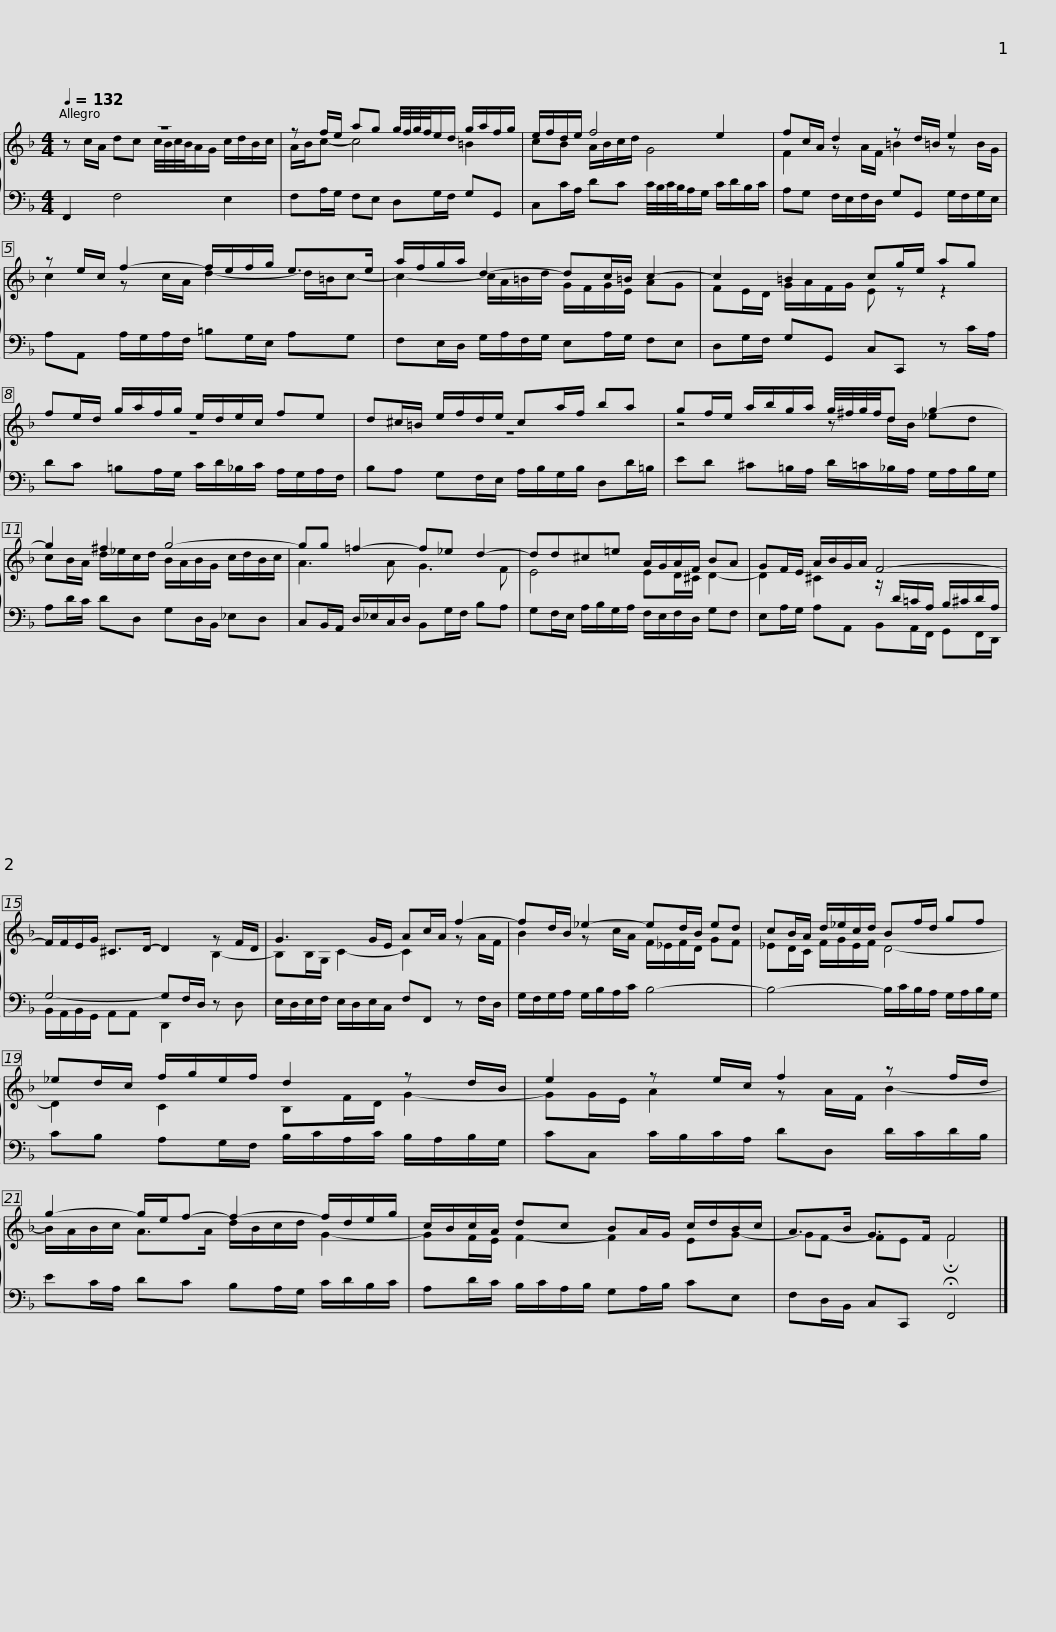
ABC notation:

X:1
%%score { ( 1 2 ) | 3 }
L:1/8
Q:1/4=132
M:4/4
I:linebreak $
K:F
V:1 treble
V:2 treble
V:3 bass
V:1
 z8 | z f/e/ ag g/4f/4g/4f/4e/d/ g/a/f/g/ | e/f/d/e/ f4 e2 |$ fc/A/ d2 z d/=B/ e2 | z e/c/ f2- f/e/f/g/ e>e | %5
 a/f/g/a/ d2- dc/=B/ c2- |$ c2 =B2 cg/e/ ag | fe/d/ g/a/f/g/ e/d/e/c/ fe | d^c/=B/ e/f/d/e/ ca/f/ ba |$ gf/e/ a/b/g/a/ g/4^f/4g/4f/4d g2- | %10
 g2 ^f2 g4- | gg =f2- f_e d2- |$ dd^c=e A/G/A/F/ BA | GF/E/ A/B/G/A/ F4- | F/F/E/G/ ^C>D- D2 z F/D/ |$ %15
 G3 G/E/ Ac/A/ f2- | fd/B/ _e2- ed/B/ ed | cB/A/ d/_e/c/d/ Bf/d/ gf |$ _ed/c/ f/g/e/f/ d2 z d/B/ | e2 z e/c/ f2 z f/d/ | %20
 g2- g/e/f- f2- f/d/e/g/ |$ c/B/c/A/ dc BA/G/ c/d/B/c/ | A>B G>F F4 |] %23
V:2
 z c/A/ dc c/4B/4c/4B/4A/G/ c/d/B/c/ | A/B/c- c4 =B2 | cB A/B/c/d/ G4 |$ F2 z A/F/ =B2 z B/G/ | c2 z c/A/ d2- d/=B/c- | %5
 c2- c/A/=B/d/ G/F/G/E/ AG |$ FE/D/ G/A/F/G/ E z z2 | z8 | z8 |$ z4 z d/B/ _ed | %10
 cB/A/ d/_e/c/d/ B/A/B/G/ c/d/B/c/ | A3 A G3 F |$ E4 ED/^C/ D2- | D2 ^C2 z/[I:staff +1] D/=C/A,/ B,/^C/D/A,/ | G,4- G,F,/D,/[I:staff -1] B,2- |$ %15
 B,B,/G,/ C2- C2 z A/F/ | B2 z c/A/ F/_E/F/D/ GF | _ED/C/ F/G/E/F/ D4- |$ D2 C2 B,F/D/ G2- | GG/E/ A2 z A/F/ B2- | %20
 B/A/B/c/ A>A d/B/c/d/ G2- |$ GF/E/ F2- F2 EG- | GF- FE !fermata!F4 |] %23
V:3
 F,,2 F,4 E,2 | F,A,/G,/ F,E, D,G,/F,/ G,G,, | C,C/A,/ DC C/4B,/4C/4B,/4A,/G,/ C/D/B,/C/ |$ A,G, F,/E,/F,/D,/ G,G,, G,/F,/G,/E,/ | A,A,, A,/G,/A,/F,/ =B,G,/E,/ A,G, | %5
 F,E,/D,/ G,/A,/F,/G,/ E,A,/G,/ F,E, |$ D,G,/F,/ G,G,, C,C,, z C/A,/ | DC =B,A,/G,/ C/D/_B,/C/ A,/G,/A,/F,/ | B,A, G,F,/E,/ A,/B,/G,/B,/ D,D/=B,/ |$ ED ^C=B,/A,/ D/=C/_B,/A,/ G,/A,/B,/G,/ | %10
 A,D/C/ DD, G,D,/B,,/ _E,D, | C,B,,/A,,/ D,/_E,/C,/D,/ B,,G,/F,/ B,A, |$ G,F,/E,/ A,/B,/G,/A,/ F,/E,/F,/D,/ G,F, | E,A,/G,/ A,A,, B,,A,,/F,,/ G,,F,,/D,,/ | B,,/A,,/B,,/G,,/ A,,A,, D,,2 z D, |$ %15
 E,/D,/E,/F,/ E,/D,/E,/C,/ F,F,, z F,/D,/ | G,/F,/G,/A,/ G,/B,/A,/C/ B,4- | B,4- B,/C/B,/A,/ G,/A,/B,/G,/ |$ CB, A,G,/F,/ B,/C/A,/C/ B,/A,/B,/G,/ | CC, C/B,/C/A,/ DD, D/C/D/B,/ | %20
 EC/A,/ DC B,A,/G,/ C/D/B,/C/ |$ A,D/C/ B,/C/A,/B,/ G,A,/B,/ CE, | F,D,/B,,/ C,C,, !fermata!F,,4 |] %23
